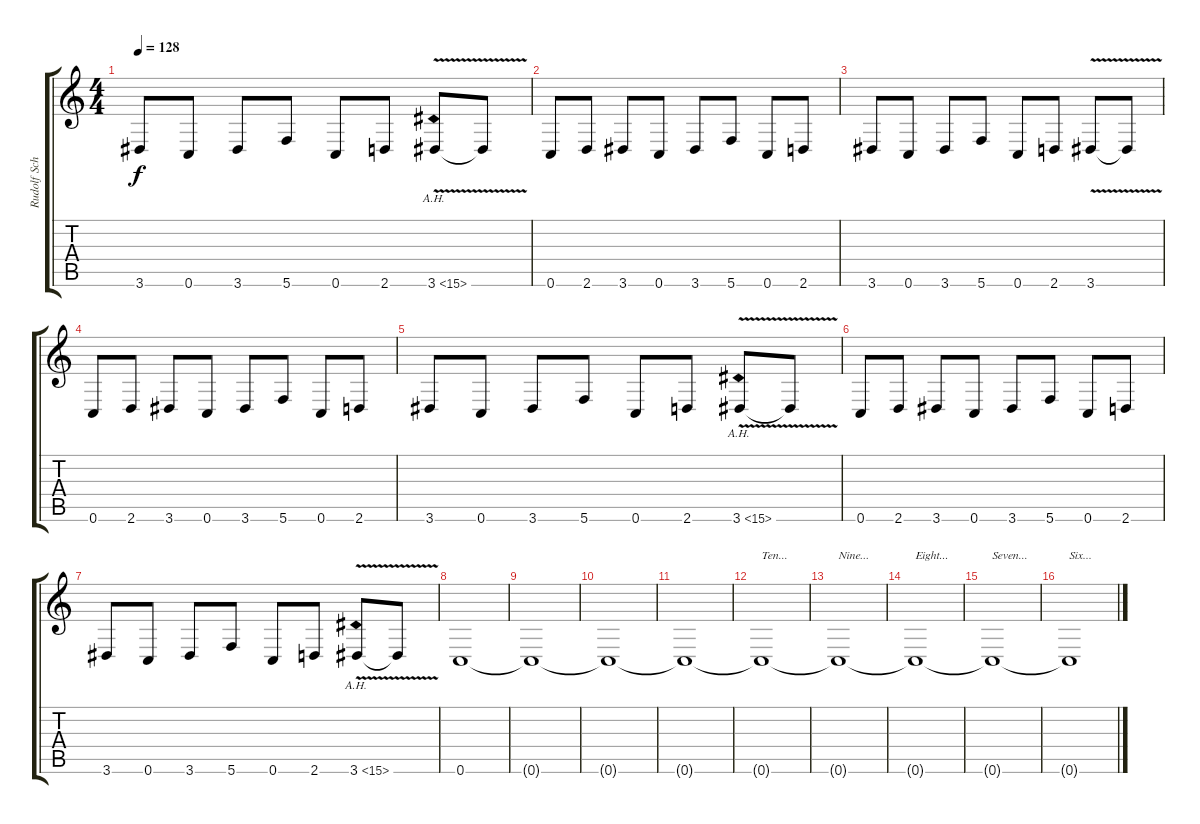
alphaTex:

\track ("Rudolf Schenker" "Rudolf Sch") {instrument distortionguitar}
\staff {score tabs}
\tuning (C4 G3 Eb3 Bb2 F2 C2) {hide}
\ts (4 4)
\tempo 128
\clef g2
\ks c
3.6.8{dy f} 0.6.8 3.6.8 5.6.8 0.6.8 2.6.8 3.6{ah 12 v}.8 3.6{t}.8 |
0.6.8 2.6.8 3.6.8 0.6.8 3.6.8 5.6.8 0.6.8 2.6.8 |
3.6.8 0.6.8 3.6.8 5.6.8 0.6.8 2.6.8 3.6{v}.8 3.6{t}.8 |
0.6.8 2.6.8 3.6.8 0.6.8 3.6.8 5.6.8 0.6.8 2.6.8 |
3.6.8 0.6.8 3.6.8 5.6.8 0.6.8 2.6.8 3.6{ah 12 v}.8 3.6{t}.8 |
0.6.8 2.6.8 3.6.8 0.6.8 3.6.8 5.6.8 0.6.8 2.6.8 |
3.6.8 0.6.8 3.6.8 5.6.8 0.6.8 2.6.8 3.6{ah 12 v}.8 3.6{t}.8 |
0.6.1 |
0.6{t}.1 |
0.6{t}.1 |
0.6{t}.1 |
0.6{t}.1{txt "Ten..."} |
0.6{t}.1{txt "Nine..."} |
0.6{t}.1{txt "Eight..."} |
0.6{t}.1{txt "Seven..."} |
0.6{t}.1{txt "Six..."}
